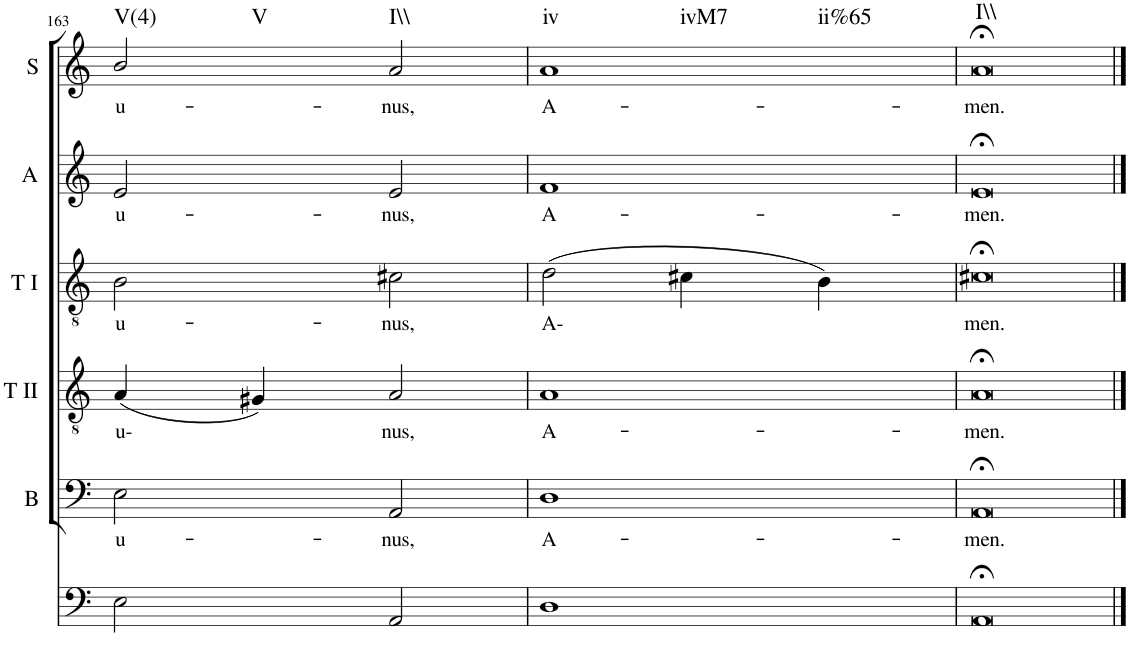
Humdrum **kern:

**kern	**kern	**text	**kern	**text	**kern	**text	**kern	**text	**kern	**text	**harte
*part6	*part5	*part5	*part4	*part4	*part3	*part3	*part2	*part2	*part1	*part1	*part1
*staff6	*staff5	*staff5	*staff4	*staff4	*staff3	*staff3	*staff2	*staff2	*staff1	*staff1	*
*I"Continuo	*I"Bass	*	*I"Tenor II	*	*I"Tenor I	*	*I"Alto	*	*I"Soprano	*	*
*	*I'B	*	*I'T II	*	*I'T I	*	*I'A	*	*I'S	*	*
!!LO:PB:g=z
*clefF4	*clefF4	*	*clefGv2	*	*clefGv2	*	*clefG2	*	*clefG2	*	*
*k[]	*k[]	*	*k[]	*	*k[]	*	*k[]	*	*k[]	*	*
=163	=163	=163	=163	=163	=163	=163	=163	=163	=163	=163	=163
!	!	!LO:LY:b	!	!LO:LY:b	!	!LO:LY:b	!	!LO:LY:b	!	!LO:LY:b	!LO:H:n=1:kt=V(4)
!	!	!	!	!	!	!	!	!	!	!	!LO:H:n=2:kt=V
2E\	2E\	u-	(4A/	u-	2B\	u-	2e/	u-	2b/	u-	N N
.	.	.	4G#X/)	.	.	.	.	.	.	.	.
!	!	!LO:LY:b	!	!LO:LY:b	!	!LO:LY:b	!	!LO:LY:b	!	!LO:LY:b	!LO:H:kt=I\\
2AA/	2AA/	nus,	2A/	nus,	2c#X\	nus,	2e/	nus,	2a/	nus,	N
=164	=164	=164	=164	=164	=164	=164	=164	=164	=164	=164	=164
!	!	!LO:LY:b	!	!LO:LY:b	!	!LO:LY:b	!	!LO:LY:b	!	!LO:LY:b	!LO:H:n=1:kt=iv
!	!	!	!	!	!	!	!	!	!	!	!LO:H:n=2:kt=ivM7
!	!	!	!	!	!	!	!	!	!	!	!LO:H:n=3:kt=ii%65
1D	1D	A-	1A	A-	(2d\	A-	1f	A-	1a	A-	N N N
.	.	.	.	.	4c#X\	.	.	.	.	.	.
.	.	.	.	.	4B\)	.	.	.	.	.	.
=165	=165	=165	=165	=165	=165	=165	=165	=165	=165	=165	=165
!	!	!LO:LY:b	!	!LO:LY:b	!	!LO:LY:b	!	!LO:LY:b	!	!LO:LY:b	!LO:H:kt=I\\
[1AA	[1AA	men.	[1A	men.	[1c#X	men.	[1e	men.	[1a	men.	N
==166	==166	==166	==166	==166	==166	==166	==166	==166	==166	==166	==166
1AA;<]	1AA;<]	.	1A;<]	.	1c#;<]	.	1e;<]	.	1a;<]	.	.
=	=	=	=	=	=	=	=	=	=	=	=
*-	*-	*-	*-	*-	*-	*-	*-	*-	*-	*-	*-
